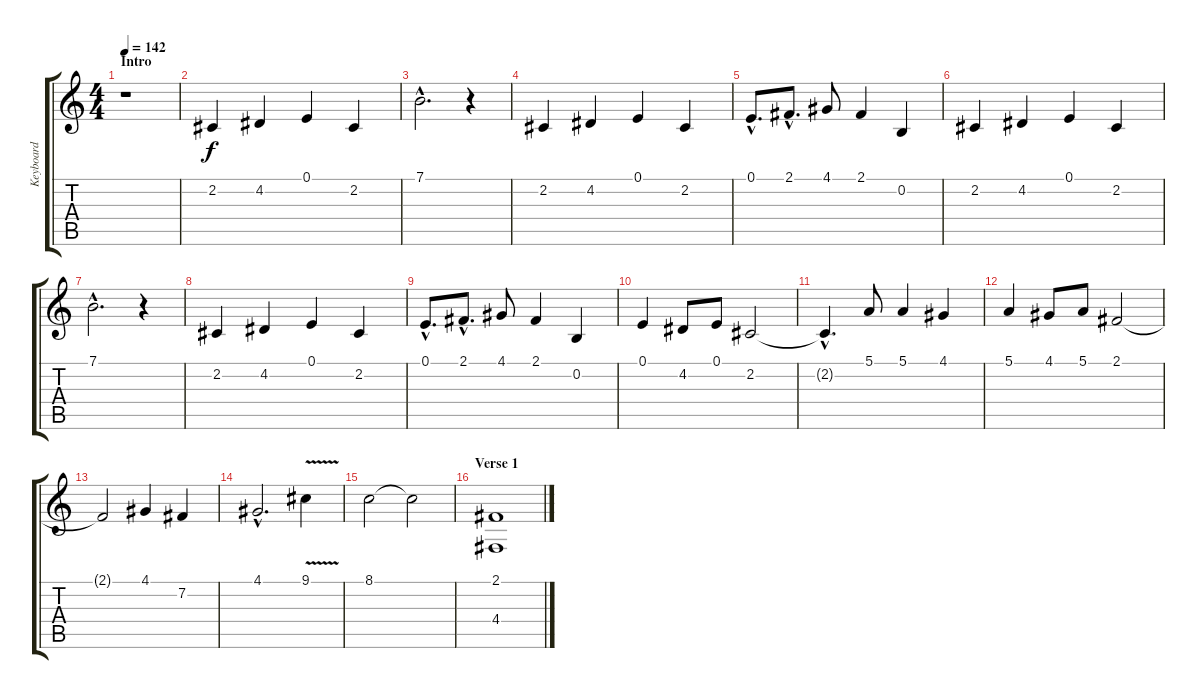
\track ("Keyboard" "Keyboard") {instrument lead1square}
\staff {score tabs}
\tuning (E4 B3 G3 D3 A2 E2) {hide}
\ts (4 4)
\section ("" "Intro")
\tempo 142
\clef g2
\ks c
r.1{dy f instrument lead1square} |
2.2.4 4.2.4 0.1.4 2.2.4 |
7.1{hac}.2{d} r.4 |
2.2.4 4.2.4 0.1.4 2.2.4 |
0.1{hac}.8{d} 2.1{hac}.8{d} 4.1.8 2.1.4 0.2.4 |
2.2.4 4.2.4 0.1.4 2.2.4 |
7.1{hac}.2{d} r.4 |
2.2.4 4.2.4 0.1.4 2.2.4 |
0.1{hac}.8{d} 2.1{hac}.8{d} 4.1.8 2.1.4 0.2.4 |
0.1.4 4.2.8 0.1.8 2.2.2 |
2.2{hac t}.4{d} 5.1.8 5.1.4 4.1.4 |
5.1.4 4.1.8 5.1.8 2.1.2 |
2.1{t}.2 4.1.4 7.2.4 |
4.1{hac}.2{d} 9.1{v}.4 |
8.1.2 8.1{t}.2 |
\section ("" "Verse 1")
(2.1 4.4).1{instrument stringensemble1}
